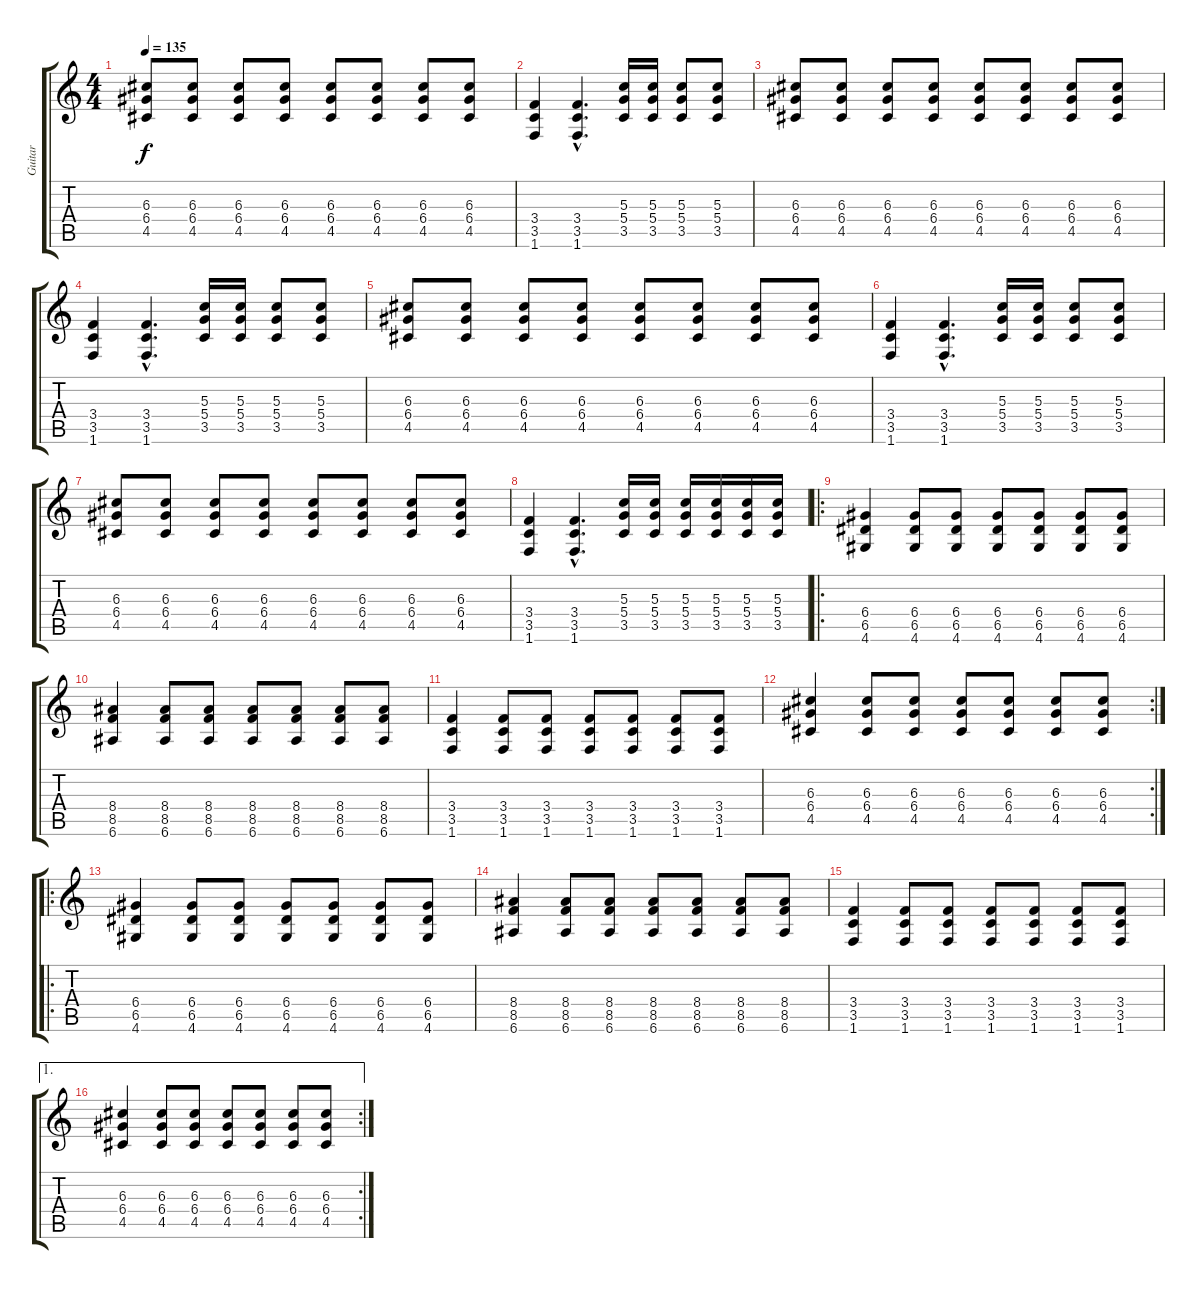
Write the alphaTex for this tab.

\track ("Guitar" "Guitar") {instrument distortionguitar}
\staff {score tabs}
\tuning (E4 B3 G3 D3 A2 E2) {hide}
\ts (4 4)
\tempo 135
\clef g2
\ks c
(6.3 6.4 4.5).8{dy f} (6.3 6.4 4.5).8 (6.3 6.4 4.5).8 (6.3 6.4 4.5).8 (6.3 6.4 4.5).8 (6.3 6.4 4.5).8 (6.3 6.4 4.5).8 (6.3 6.4 4.5).8 |
(3.4 3.5 1.6).4 (3.4{hac} 3.5{hac} 1.6{hac}).4{d} (5.3 5.4 3.5).16 (5.3 5.4 3.5).16 (5.3 5.4 3.5).8 (5.3 5.4 3.5).8 |
(6.3 6.4 4.5).8 (6.3 6.4 4.5).8 (6.3 6.4 4.5).8 (6.3 6.4 4.5).8 (6.3 6.4 4.5).8 (6.3 6.4 4.5).8 (6.3 6.4 4.5).8 (6.3 6.4 4.5).8 |
(3.4 3.5 1.6).4 (3.4{hac} 3.5{hac} 1.6{hac}).4{d} (5.3 5.4 3.5).16 (5.3 5.4 3.5).16 (5.3 5.4 3.5).8 (5.3 5.4 3.5).8 |
(6.3 6.4 4.5).8 (6.3 6.4 4.5).8 (6.3 6.4 4.5).8 (6.3 6.4 4.5).8 (6.3 6.4 4.5).8 (6.3 6.4 4.5).8 (6.3 6.4 4.5).8 (6.3 6.4 4.5).8 |
(3.4 3.5 1.6).4 (3.4{hac} 3.5{hac} 1.6{hac}).4{d} (5.3 5.4 3.5).16 (5.3 5.4 3.5).16 (5.3 5.4 3.5).8 (5.3 5.4 3.5).8 |
(6.3 6.4 4.5).8 (6.3 6.4 4.5).8 (6.3 6.4 4.5).8 (6.3 6.4 4.5).8 (6.3 6.4 4.5).8 (6.3 6.4 4.5).8 (6.3 6.4 4.5).8 (6.3 6.4 4.5).8 |
(3.4 3.5 1.6).4 (3.4{hac} 3.5{hac} 1.6{hac}).4{d} (5.3 5.4 3.5).16 (5.3 5.4 3.5).16 (5.3 5.4 3.5).16 (5.3 5.4 3.5).16 (5.3 5.4 3.5).16 (5.3 5.4 3.5).16 |
\ro
(6.4 6.5 4.6).4 (6.4 6.5 4.6).8 (6.4 6.5 4.6).8 (6.4 6.5 4.6).8 (6.4 6.5 4.6).8 (6.4 6.5 4.6).8 (6.4 6.5 4.6).8 |
(8.4 8.5 6.6).4 (8.4 8.5 6.6).8 (8.4 8.5 6.6).8 (8.4 8.5 6.6).8 (8.4 8.5 6.6).8 (8.4 8.5 6.6).8 (8.4 8.5 6.6).8 |
(3.4 3.5 1.6).4 (3.4 3.5 1.6).8 (3.4 3.5 1.6).8 (3.4 3.5 1.6).8 (3.4 3.5 1.6).8 (3.4 3.5 1.6).8 (3.4 3.5 1.6).8 |
\rc 2
(6.3 6.4 4.5).4 (6.3 6.4 4.5).8 (6.3 6.4 4.5).8 (6.3 6.4 4.5).8 (6.3 6.4 4.5).8 (6.3 6.4 4.5).8 (6.3 6.4 4.5).8 |
\ro
(6.4 6.5 4.6).4 (6.4 6.5 4.6).8 (6.4 6.5 4.6).8 (6.4 6.5 4.6).8 (6.4 6.5 4.6).8 (6.4 6.5 4.6).8 (6.4 6.5 4.6).8 |
(8.4 8.5 6.6).4 (8.4 8.5 6.6).8 (8.4 8.5 6.6).8 (8.4 8.5 6.6).8 (8.4 8.5 6.6).8 (8.4 8.5 6.6).8 (8.4 8.5 6.6).8 |
(3.4 3.5 1.6).4 (3.4 3.5 1.6).8 (3.4 3.5 1.6).8 (3.4 3.5 1.6).8 (3.4 3.5 1.6).8 (3.4 3.5 1.6).8 (3.4 3.5 1.6).8 |
\ae 1
\rc 2
(6.3 6.4 4.5).4 (6.3 6.4 4.5).8 (6.3 6.4 4.5).8 (6.3 6.4 4.5).8 (6.3 6.4 4.5).8 (6.3 6.4 4.5).8 (6.3 6.4 4.5).8
